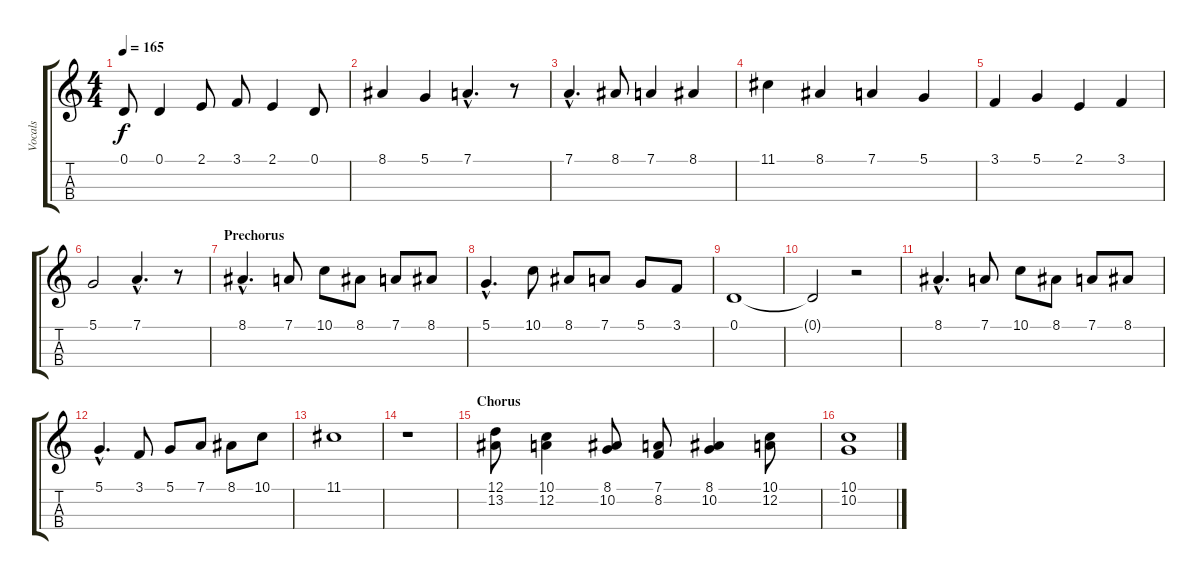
\track ("Vocals" "Vocals") {instrument lead6voice}
\staff {score tabs}
\tuning (D4 A3 F3 C3) {hide}
\ts (4 4)
\tempo 165
\clef g2
\ks c
0.1.8{dy f} 0.1.4 2.1.8 3.1.8 2.1.4 0.1.8 |
8.1.4 5.1.4 7.1{hac}.4{d} r.8 |
7.1{hac}.4{d} 8.1.8 7.1.4 8.1.4 |
11.1.4 8.1.4 7.1.4 5.1.4 |
3.1.4 5.1.4 2.1.4 3.1.4 |
5.1.2 7.1{hac}.4{d} r.8 |
\section ("" "Prechorus")
8.1{hac}.4{d} 7.1.8 10.1.8 8.1.8 7.1.8 8.1.8 |
5.1{hac}.4{d} 10.1.8 8.1.8 7.1.8 5.1.8 3.1.8 |
0.1.1 |
0.1{t}.2 r.2 |
8.1{hac}.4{d} 7.1.8 10.1.8 8.1.8 7.1.8 8.1.8 |
5.1{hac}.4{d} 3.1.8 5.1.8 7.1.8 8.1.8 10.1.8 |
11.1.1 |
r.1 |
\section ("" "Chorus")
(12.1 13.2).8 (10.1 12.2).4 (8.1 10.2).8 (7.1 8.2).8 (8.1 10.2).4 (10.1 12.2).8 |
(10.1 10.2).1
